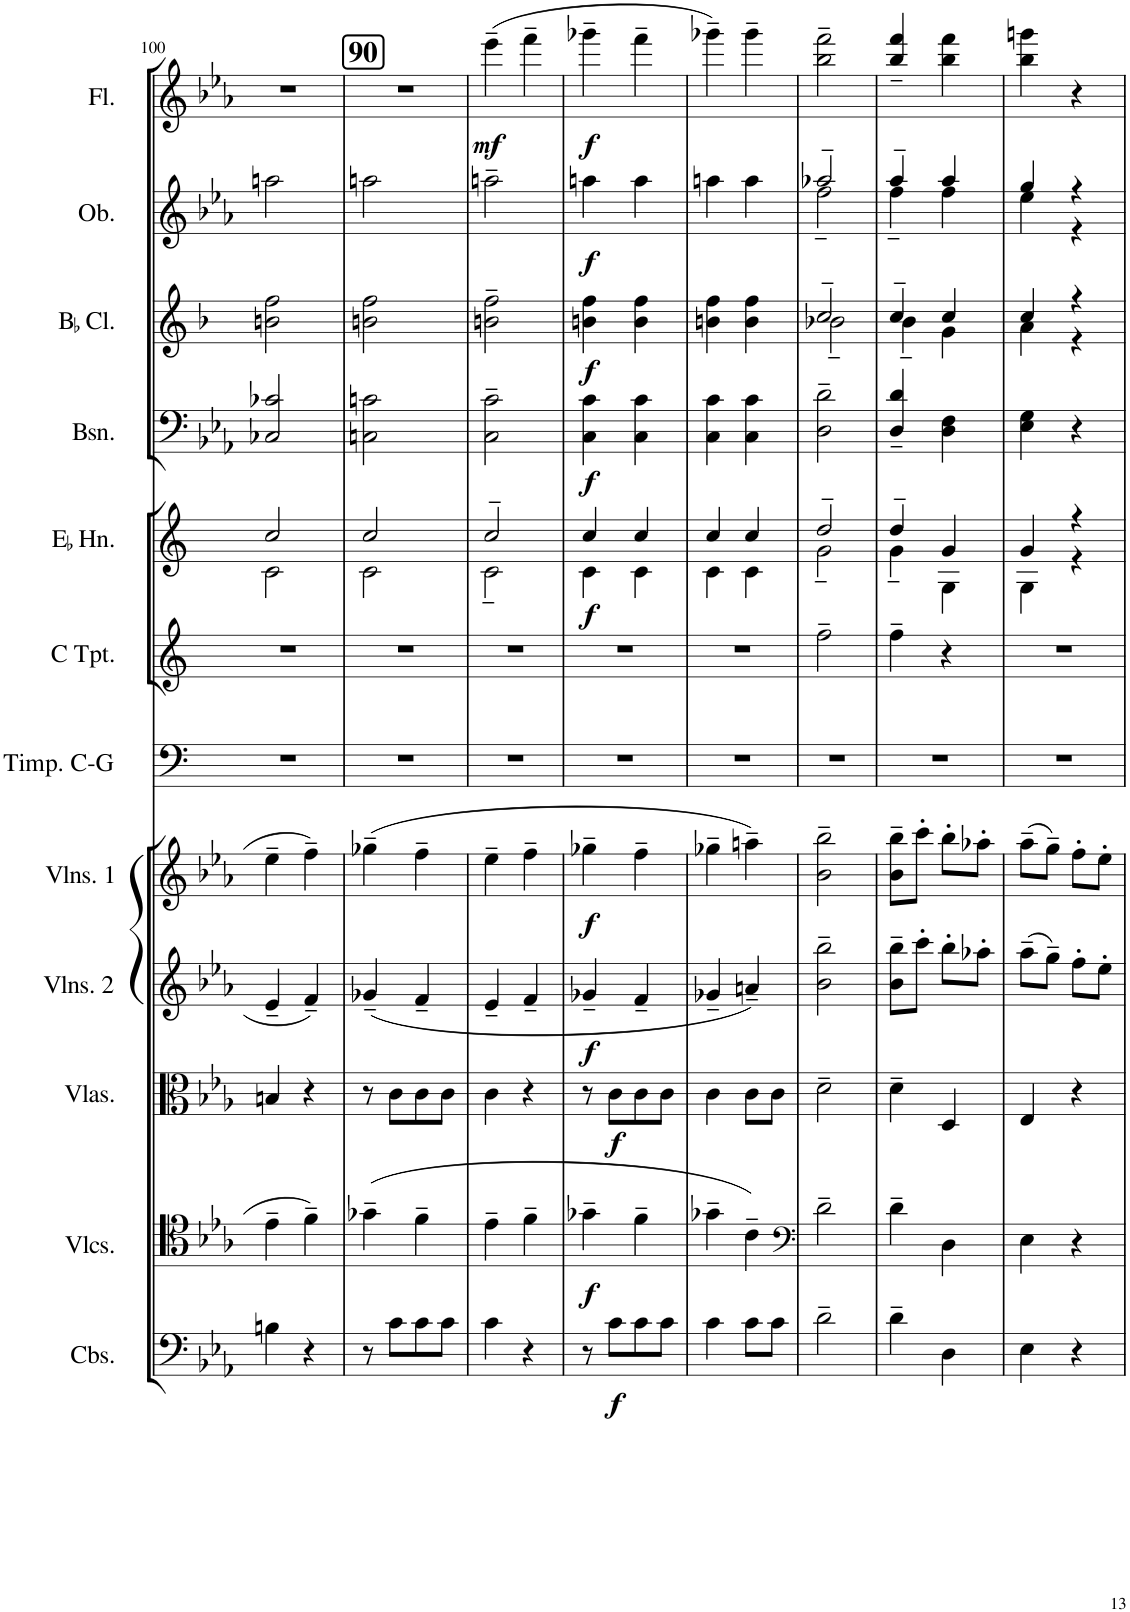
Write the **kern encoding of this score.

**kern	**dynam	**kern	**dynam	**kern	**dynam	**kern	**dynam	**kern	**dynam	**kern	**kern	**kern	**dynam	**kern	**dynam	**kern	**dynam	**kern	**dynam	**kern	**dynam
*part12	*part12	*part11	*part11	*part10	*part10	*part9	*part9	*part8	*part8	*part7	*part6	*part5	*part5	*part4	*part4	*part3	*part3	*part2	*part2	*part1	*part1
*staff12	*staff12	*staff11	*staff11	*staff10	*staff10	*staff9	*staff9	*staff8	*staff8	*staff7	*staff6	*staff5	*staff5	*staff4	*staff4	*staff3	*staff3	*staff2	*staff2	*staff1	*staff1
*I"Contrabasses	*	*I"Violoncellos	*	*I"Violas	*	*I"Violins 2	*	*I"Violins 1	*	*I"Timpani  C - G	*I"C Trumpet	*I"EaccidentalFlat Horn	*	*I"Bassoon	*	*I"BaccidentalFlat Clarinet	*	*I"Oboe	*	*I"Flute	*
*I'Cbs.	*	*I'Vlcs.	*	*I'Vlas.	*	*I'Vlns. 2	*	*I'Vlns. 1	*	*I'Timp. C-G	*I'C Tpt.	*I'EaccidentalFlat Hn.	*	*I'Bsn.	*	*I'BaccidentalFlat Cl.	*	*I'Ob.	*	*I'Fl.	*
!!LO:PB:g=z
*clefF4	*	*clefC4	*	*clefC3	*	*clefG2	*	*clefG2	*	*clefF4	*clefG2	*clefG2	*	*clefF4	*	*clefG2	*	*clefG2	*	*clefG2	*
*Trd7c12	*	*	*	*	*	*	*	*	*	*	*Trd1c2	*Trd5c9	*	*	*	*Trd1c2	*	*	*	*	*
*k[b-e-a-]	*	*k[b-e-a-]	*	*k[b-e-a-]	*	*k[b-e-a-]	*	*k[b-e-a-]	*	*k[]	*k[]	*k[]	*	*k[b-e-a-]	*	*k[b-]	*	*k[b-e-a-]	*	*k[b-e-a-]	*
*M2/4	*	*M2/4	*	*M2/4	*	*M2/4	*	*M2/4	*	*M2/4	*M2/4	*M2/4	*	*M2/4	*	*M2/4	*	*M2/4	*	*M2/4	*
=100	=100	=100	=100	=100	=100	=100	=100	=100	=100	=100	=100	=100	=100	=100	=100	=100	=100	=100	=100	=100	=100
*	*	*	*	*	*	*	*	*	*	*	*	*^	*	*	*	*	*	*	*	*	*
4Bn\	.	4e-~\	.	4Bn/	.	4e-~/	.	4ee-~\	.	2r	2r	2cc/	2c\	.	2C-X/ 2c-X/	.	2bn\ 2ff\	.	2aan\	.	2r	.
4r	.	4f~\	.	4r	.	4f~/	.	4ff~\	.	.	.	.	.	.	.	.	.	.	.	.	.	.
=101	=101	=101	=101	=101	=101	=101	=101	=101	=101	=101	=101	=101	=101	=101	=101	=101	=101	=101	=101	=101	=101	=101
!	!	!	!	!	!	!	!	!	!	!	!	!	!	!	!	!	!	!	!	!	!LO:TX:a:B:t=90	!
8r	.	(4g-X~\	.	8r	.	(4g-X~/	.	(4gg-X~\	.	2r	2r	2cc/	2c\	.	2Cn\ 2cn\	.	2bn\ 2ff\	.	2aan\	.	2r	.
8c\L	.	.	.	8c\L	.	.	.	.	.	.	.	.	.	.	.	.	.	.	.	.	.	.
8c\	.	4f~\	.	8c\	.	4f~/	.	4ff~\	.	.	.	.	.	.	.	.	.	.	.	.	.	.
8c\J	.	.	.	8c\J	.	.	.	.	.	.	.	.	.	.	.	.	.	.	.	.	.	.
=102	=102	=102	=102	=102	=102	=102	=102	=102	=102	=102	=102	=102	=102	=102	=102	=102	=102	=102	=102	=102	=102	=102
!	!	!	!	!	!	!	!	!	!	!	!	!	!	!	!	!	!	!	!	!	!	!LO:DY:b
4c\	.	4e-~\	.	4c\	.	4e-~/	.	4ee-~\	.	2r	2r	2cc~/	2c~\	.	2C\~ 2c\~	.	2bn\~ 2ff\~	.	2aan~\	.	(4eee-~\	mf
4r	.	4f~\	.	4r	.	4f~/	.	4ff~\	.	.	.	.	.	.	.	.	.	.	.	.	4fff~\	.
=103	=103	=103	=103	=103	=103	=103	=103	=103	=103	=103	=103	=103	=103	=103	=103	=103	=103	=103	=103	=103	=103	=103
!	!	!	!LO:DY:b	!	!	!	!LO:DY:b	!	!LO:DY:b	!	!	!	!	!LO:DY:b	!	!LO:DY:b	!	!LO:DY:b	!	!LO:DY:b	!	!LO:DY:b
8r	.	4g-X~\	f	8r	.	4g-X~/	f	4gg-X~\	f	2r	2r	4cc/	4c\	f	4C\ 4c\	f	4bn\ 4ff\	f	4aan\	f	4ggg-X~\	f
!	!LO:DY:b	!	!	!	!LO:DY:b	!	!	!	!	!	!	!	!	!	!	!	!	!	!	!	!	!
8c\L	f	.	.	8c\L	f	.	.	.	.	.	.	.	.	.	.	.	.	.	.	.	.	.
8c\	.	4f~\	.	8c\	.	4f~/	.	4ff~\	.	.	.	4cc/	4c\	.	4C\ 4c\	.	4b\ 4ff\	.	4aa\	.	4fff~\	.
8c\J	.	.	.	8c\J	.	.	.	.	.	.	.	.	.	.	.	.	.	.	.	.	.	.
=104	=104	=104	=104	=104	=104	=104	=104	=104	=104	=104	=104	=104	=104	=104	=104	=104	=104	=104	=104	=104	=104	=104
4c\	.	4g-X~\	.	4c\	.	4g-X~/	.	4gg-X~\	.	2r	2r	4cc/	4c\	.	4C\ 4c\	.	4bn\ 4ff\	.	4aan\	.	4ggg-X~\)	.
8c\L	.	4c~\)	.	8c\L	.	4an~/)	.	4aan~\)	.	.	.	4cc/	4c\	.	4C\ 4c\	.	4b\ 4ff\	.	4aa\	.	4ggg-~\	.
8c\J	.	.	.	8c\J	.	.	.	.	.	.	.	.	.	.	.	.	.	.	.	.	.	.
=105	=105	=105	=105	=105	=105	=105	=105	=105	=105	=105	=105	=105	=105	=105	=105	=105	=105	=105	=105	=105	=105	=105
*	*	*clefF4	*	*	*	*	*	*	*	*	*	*	*	*	*	*	*	*	*	*	*	*
*	*	*	*	*	*	*	*	*	*	*	*	*	*	*	*	*	*^	*	*^	*	*	*
2d~\	.	2d~\	.	2d~\	.	2b-\~ 2bb-\~	.	2b-\~ 2bb-\~	.	2r	2ff~\	2dd~/	2g~\	.	2D\~ 2d\~	.	2cc~/	2b-X~\	.	2aa-X~/	2ff~\	.	2bb-\~ 2fff\~	.
=106	=106	=106	=106	=106	=106	=106	=106	=106	=106	=106	=106	=106	=106	=106	=106	=106	=106	=106	=106	=106	=106	=106	=106	=106
4d~\	.	4d~\	.	4d~\	.	8b-\~ 8bb-\~L	.	8b-\~ 8bb-\~L	.	2r	4ff~\	4dd~/	4g~\	.	4D/~ 4d/~	.	4cc~/	4b-~\	.	4aa-~/	4ff~\	.	4bb-/~ 4fff/~	.
.	.	.	.	.	.	8ccc'\J	.	8ccc'\J	.	.	.	.	.	.	.	.	.	.	.	.	.	.	.	.
4D\	.	4D\	.	4D/	.	8bb-'\L	.	8bb-'\L	.	.	4r	4g/	4G\	.	4D\ 4F\	.	4cc/	4g\	.	4aa-/	4ff\	.	4bb-\ 4fff\	.
.	.	.	.	.	.	8aa-X'\J	.	8aa-X'\J	.	.	.	.	.	.	.	.	.	.	.	.	.	.	.	.
=107	=107	=107	=107	=107	=107	=107	=107	=107	=107	=107	=107	=107	=107	=107	=107	=107	=107	=107	=107	=107	=107	=107	=107	=107
4E-\	.	4E-\	.	4E-/	.	(8aa-~\L	.	(8aa-~\L	.	2r	2r	4g/	4G\	.	4E-\ 4G\	.	4cc/	4a\	.	4gg/	4ee-\	.	4bb-\ 4gggn\	.
.	.	.	.	.	.	8gg~\J)	.	8gg~\J)	.	.	.	.	.	.	.	.	.	.	.	.	.	.	.	.
4r	.	4r	.	4r	.	8ff'\L	.	8ff'\L	.	.	.	4r	4r	.	4r	.	4r	4r	.	4r	4r	.	4r	.
.	.	.	.	.	.	8ee-'\J	.	8ee-'\J	.	.	.	.	.	.	.	.	.	.	.	.	.	.	.	.
*	*	*	*	*	*	*	*	*	*	*	*	*	*	*	*	*	*v	*v	*	*	*	*	*	*
*	*	*	*	*	*	*	*	*	*	*	*	*v	*v	*	*	*	*	*	*v	*v	*	*	*
=	=	=	=	=	=	=	=	=	=	=	=	=	=	=	=	=	=	=	=	=	=
*-	*-	*-	*-	*-	*-	*-	*-	*-	*-	*-	*-	*-	*-	*-	*-	*-	*-	*-	*-	*-	*-
